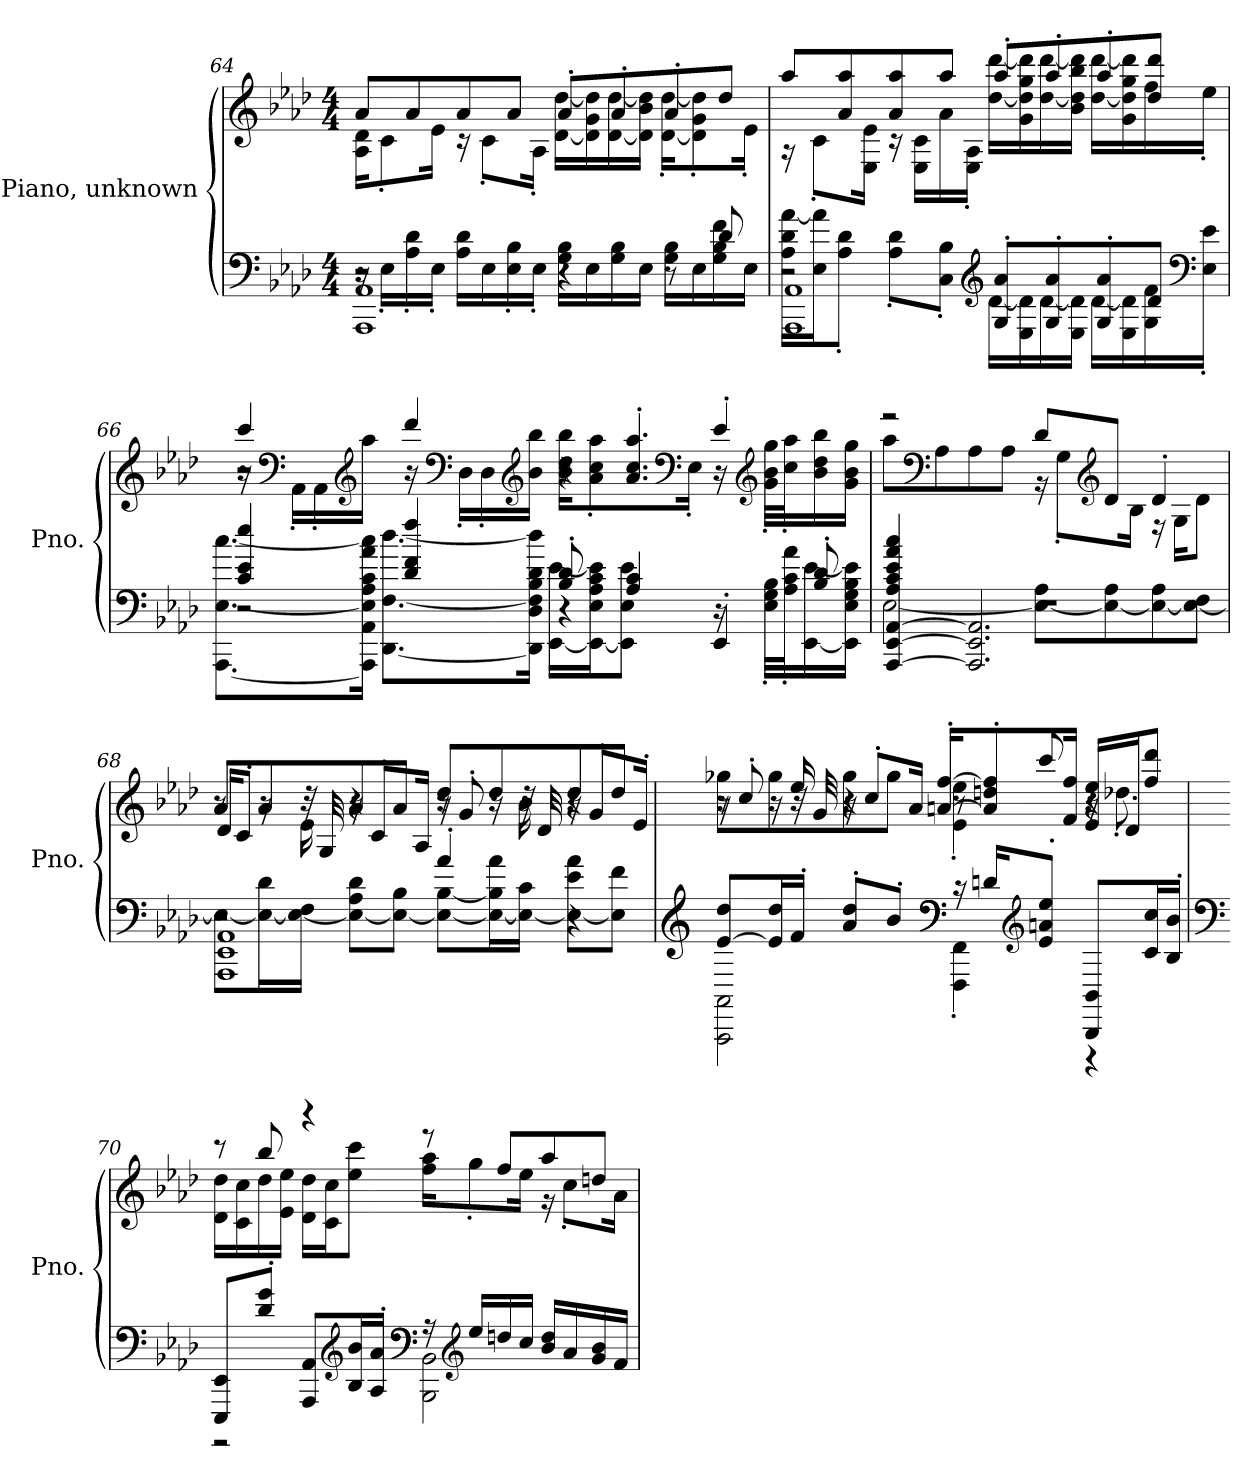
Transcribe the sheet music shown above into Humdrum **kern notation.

**kern	**kern
*part1	*part1
*staff2	*staff1
*I"Piano, unknown	*
*I'Pno.	*
*clefF4	*clefG2
*k[b-e-a-d-]	*k[b-e-a-d-]
*M4/4	*M4/4
=64	=64
*^	*^
*	*^	*	*
2r	16r	1AAA- 1AA-	8a-/L	16A-\ 16d-\KL
.	16E-'\LL	.	.	8c'\
.	16A-\' 16d-\'	.	8a-/	.
.	16E-'\JJ	.	.	16e-\Jk
.	16A-\ 16d-\LL	.	8a-/	16r
.	16E-\	.	.	8c'\L
.	16E-\' 16B-\'	.	8a-/J	.
.	16E-'\JJ	.	.	16A-'\Jk
4r	16G\ 16B-\LL	.	8a-'/L	[16d-\ [16dd-\LL
.	16E-\	.	.	16d-\] 16g\ 16dd-\]
.	16G\ 16B-\	.	8a-'/	[16d-\ [16dd-\
.	16E-\JJ	.	.	16d-\] 16b-\ 16dd-\]JJ
8r	16G\ 16B-\LL	.	8a-'/	[16d-\' [16dd-\'KL
.	16E-\	.	.	8d-\]' 8g\' 8dd-\]'
8d-/	16G\ 16B-\ 16f\	.	8dd-/J	.
.	16E-\JJ	.	.	16e-'\Jk
!!LO:LB:g=z	!!
=65	=65	=65	=65	=65
2r	16A-\ 16d-\ [16a-\LL	1AAA- 1AA-	8aa-/L	16r
.	16E-\ 16a-\]J	.	.	8c'\L
.	8A-\' 8d-\'J	.	8a-/ 8aa-/	.
.	.	.	.	16E-\ 16e-\Jk
.	8A-\' 8d-\'L	.	8a-/ 8aa-/	16r
.	.	.	.	16E-\ 16c\LL
.	8C\' 8B-\'J	.	8aa-/J	16a-\
.	.	.	.	16E-\' 16A-\'JJ
*clefG2	*	*	*	*
8G/' 8a-/'L	[16d-\LL	.	8aa-'/L	[16dd-\ [16ddd-\LL
.	16E-\ 16d-\]	.	.	16g\ 16dd-\] 16gg\ 16ddd-\]
8G/' 8a-/'	[16d-\	.	8aa-'/	[16dd-\ [16ddd-\
.	16E-\ 16d-\]JJ	.	.	16b-\ 16dd-\] 16bb-\ 16ddd-\]JJ
8G/' 8a-/'	[16d-\LL	.	8aa-'/	[16dd-\ [16ddd-\LL
.	16E-\ 16d-\]	.	.	16g\ 16dd-\] 16gg\ 16ddd-\]
8d-/J	16G\ 16f\	.	8dd-/ 8ddd-/J	16ff\
*clefF4	*	*	*	*
.	16E-\' 16e-\'JJ	.	.	16ee-'\JJ
!!LO:PB:g=z
=66	=66	=66	=66	=66
*	*	*	*	*^
4c/ 4e-/ 4ee-/	[8.AAA-\ [8.E-\ [8.cc\L	2r	4ccc/	16r	2r
*	*	*	*clefF4	*	*
.	.	.	.	16AA-'\LL	.
.	.	.	.	16AA-'\	.
*	*	*	*clefG2	*	*
.	16AAA-\] 16AA-\ 16E-\] 16A-\ 16c\ 16a-\ 16cc\]Jk	.	.	16aa-\JJ	.
4d-/ 4f/ 4ff/	[8.DD-\ [8.F\ [8.dd-\L	.	4ddd-/	16r	.
*	*	*	*clefF4	*	*
.	.	.	.	16D-'\LL	.
.	.	.	.	16D-'\	.
*	*	*	*clefG2	*	*
.	16DD-\] 16D-\ 16F\] 16B-\ 16d-\ 16dd-\]Jk	.	.	16b-\ 16bb-\JJ	.
8B-/' 8d-/'	[16EE-\ [16e-\LL	4r	8r	16b-\ 16dd-\ 16bb-\KL	4r
.	16EE-\_ 16E-\ 16A-\ 16c\ 16e-\]J	.	.	8a-\' 8cc\' 8aa-\'	.
4A-/ 4c/	8EE-\] 8E-\ 8e-\J	.	4.a-/' 4.cc/' 4.aa-/'	.	.
*	*	*	*clefF4	*	*
.	.	.	.	16E-'\Jk	.
.	16r	4EE-'/	.	16r	4e-'/
*	*	*	*clefG2	*	*
.	32E-\' 32G\' 32B-\'LLL	.	.	32g\' 32b-\' 32gg\'LLL	.
.	32A-\' 32c\' 32a-\'J	.	.	32cc\' 32aa-\'J	.
8B-/' 8d-/'	[16EE-\ [16e-\	.	.	16b-\ 16dd-\ 16bb-\	.
.	16EE-\] 16E-\ 16G\ 16B-\ 16e-\]JJ	.	.	16g\ 16b-\ 16gg\JJ	.
*	*	*	*	*v	*v
!!LO:LB:g=z
=67	=67	=67	=67	=67
1r	[2E-\	[4AAA-/ [4EE-/ [4AA-/ 4A-/ 4c/ 4e-/ 4a-/ 4cc/	2r	8aa-\L
*	*	*	*clefF4	*
.	.	.	.	8A-\
.	.	2.AAA-/] 2.EE-/] 2.AA-/]	.	8A-\
.	.	.	.	8A-\J
.	8E-\_ 8A-\L	.	8d-/L	16r
.	.	.	.	8G'\L
*	*	*	*clefG2	*
.	8E-\_ 8A-\	.	8d-/J	.
.	.	.	.	16B-\Jk
.	8E-\_ 8A-\	.	4d-'/	16r
.	.	.	.	16G\KL
.	8E-\_ 8F\J	.	.	8d-\J
=68	=68	=68	=68	=68
*	*	*	*	*^
2r	8E-\L_	1AAA- 1EE- 1AA-	8a-/L	8r	16d-/KL
.	.	.	.	.	8c'/J
.	16E-\_ 16d-\L	.	8a-/	16r	.
.	16E-\_ 16F\JJ	.	.	16e-\	32r
.	.	.	.	.	32G/
.	8E-\_ 8A-\ 8d-\L	.	8a-/	4r	16r
.	.	.	.	.	8c'/L
.	8E-\_ 8B-\J	.	8a-/J	.	.
.	.	.	.	.	16A-/Jk
4a-'/	8E-\_ [8B-\L	.	8dd-/L	8r	16r
.	.	.	.	.	8g'/
.	16E-\_ 16B-\] 16a-\L	.	8dd-/	16r	.
.	16E-\_ 16c\JJ	.	.	16b-\	32r
.	.	.	.	.	32d-/
4r	8E-\_ 8e-\ 8a-\L	.	8dd-/	4r	16r
.	.	.	.	.	8g'/L
.	8E-\] 8f\J	.	8dd-/J	.	.
.	.	.	.	.	16e-'/Jk
*v	*v	*v	*	*	*
!!LO:LB:g=z	!!	!!
=69	=69	=69	=69
*clefG2	*	*	*
*^	*	*	*
[8e-/ 8dd-/L	2AAA-\ 2AA-\	8r	8gg-X\L	16r
.	.	.	.	8cc'/
16e-/] 16dd-/L	.	16r	8gg-\	.
16f'/JJ	.	16ee-/	.	32r
.	.	.	.	32g/
8a-/' 8dd-/'L	.	4r	8gg-\	16r
.	.	.	.	8cc'/L
8b-'/J	.	.	8gg-\J	.
.	.	.	.	16a-/Jk
*clefF4	*	*	*	*
16r	4FFF\' 4FF\'	8r	4e-\' 4ee-\'	[16an/' [16ff/'KL
16dn/KL	.	.	.	8a/]' 8ddn/' 8ff/]'
*clefG2	*	*	*	*
8e-/' 8an/' 8ee-/'J	.	8ccc/	.	.
.	.	.	.	16f/ 16ff/Jk
8BBB-/ 8BB-/L	4r	4r	16r	16e-/ 16ee-/LL
.	.	.	8.dd-X'\	16d-/J
16c/ 16cc/L	.	.	.	8ff/ 8ddd-/J
16B-/' 16b-/'JJ	.	.	.	.
*	*	*v	*v	*v
!!LO:LB:g=z
=70	=70	=70
*clefF4	*	*
*	*	*^
8EEE-/ 8EE-/L	2r	8r	16d-\ 16dd-\LL
.	.	.	16c\ 16cc\
8d-/' 8g/'J	.	8bb-/	16dd-\
.	.	.	16e-\ 16ee-\JJ
8AAA-/ 8AA-/L	.	4r	16d-\ 16dd-\LL
.	.	.	16c\ 16cc\J
*clefG2	*	*	*
16B-/ 16b-/L	.	.	8ee-\ 8ccc\J
16A-/' 16a-/'JJ	.	.	.
*clefF4	*	*	*
16r	2BBB-\ 2BB-\	8r	16ff\ 16aa-\KL
*clefG2	*	*	*
16ee-/LL	.	.	8gg'\
16ddn/	.	8ff/L	.
16cc/JJ	.	.	16ee-\Jk
16b-/ 16dd/LL	.	8aa-/	16r
16a-/	.	.	8cc'\L
16g/ 16b-/	.	8ddn/J	.
16f/JJ	.	.	16a-\Jk
*v	*v	*	*
*	*v	*v
=	=
*-	*-
